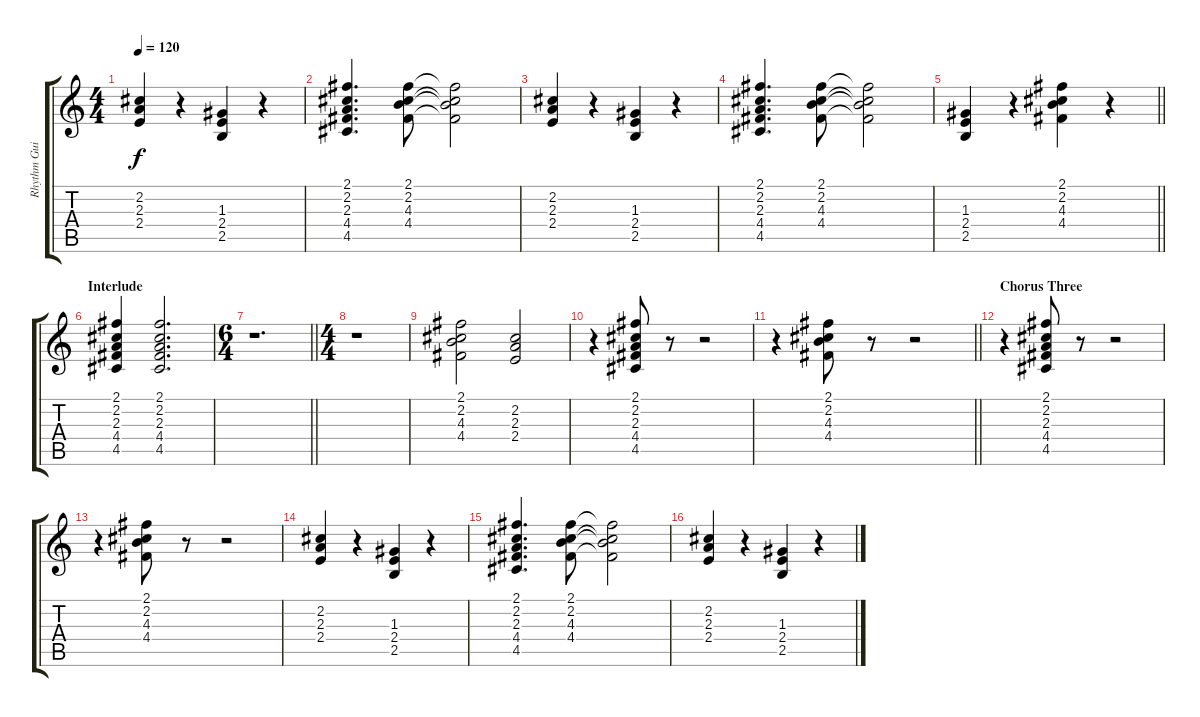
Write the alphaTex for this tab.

\track ("Rhythm Guitar" "Rhythm Gui") {instrument electricguitarjazz}
\staff {score tabs}
\tuning (E4 B3 G3 D3 A2 E2) {hide}
\ts (4 4)
\tempo 120
\clef g2
\ks c
(2.2 2.3 2.4).4{dy f} r.4 (1.3 2.4 2.5).4 r.4 |
(2.1 2.2 2.3 4.4 4.5).4{d} (2.1 2.2 4.3 4.4).8 (2.1{t} 2.2{t} 4.3{t} 4.4{t}).2 |
(2.2 2.3 2.4).4 r.4 (1.3 2.4 2.5).4 r.4 |
(2.1 2.2 2.3 4.4 4.5).4{d} (2.1 2.2 4.3 4.4).8 (2.1{t} 2.2{t} 4.3{t} 4.4{t}).2 |
\barLineRight lightlight
(1.3 2.4 2.5).4 r.4 (2.1 2.2 4.3 4.4).4 r.4 |
\section ("" "Interlude")
(2.1 2.2 2.3 4.4 4.5).4 (2.1 2.2 2.3 4.4 4.5).2{d} |
\ts (6 4)
\barLineRight lightlight
r.1{d} |
\ts (4 4)
r.1 |
(2.1 2.2 4.3 4.4).2 (2.2 2.3 2.4).2 |
r.4 (2.1 2.2 2.3 4.4 4.5).8 r.8 r.2 |
\barLineRight lightlight
r.4 (2.1 2.2 4.3 4.4).8 r.8 r.2 |
\section ("" "Chorus Three")
r.4 (2.1 2.2 2.3 4.4 4.5).8 r.8 r.2 |
r.4 (2.1 2.2 4.3 4.4).8 r.8 r.2 |
(2.2 2.3 2.4).4 r.4 (1.3 2.4 2.5).4 r.4 |
(2.1 2.2 2.3 4.4 4.5).4{d} (2.1 2.2 4.3 4.4).8 (2.1{t} 2.2{t} 4.3{t} 4.4{t}).2 |
(2.2 2.3 2.4).4 r.4 (1.3 2.4 2.5).4 r.4
